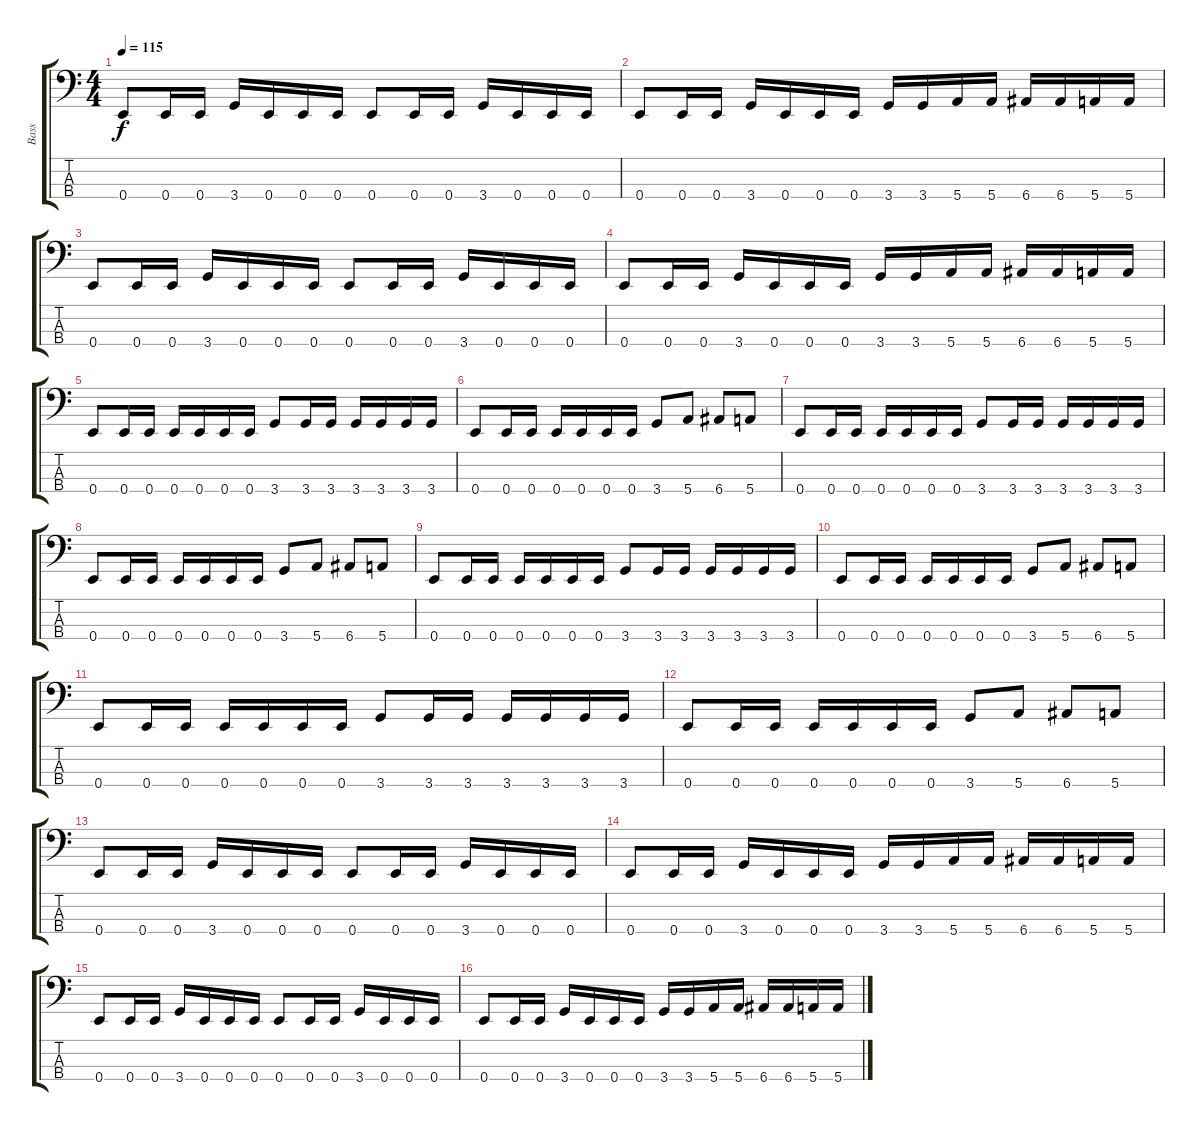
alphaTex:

\track ("Bass" "Bass") {instrument electricbassfinger}
\staff {score tabs}
\tuning (G2 D2 A1 E1) {hide}
\ts (4 4)
\tempo 115
\clef f4
\ks c
0.4.8{dy f} 0.4.16 0.4.16 3.4.16 0.4.16 0.4.16 0.4.16 0.4.8 0.4.16 0.4.16 3.4.16 0.4.16 0.4.16 0.4.16 |
0.4.8 0.4.16 0.4.16 3.4.16 0.4.16 0.4.16 0.4.16 3.4.16 3.4.16 5.4.16 5.4.16 6.4.16 6.4.16 5.4.16 5.4.16 |
0.4.8 0.4.16 0.4.16 3.4.16 0.4.16 0.4.16 0.4.16 0.4.8 0.4.16 0.4.16 3.4.16 0.4.16 0.4.16 0.4.16 |
0.4.8 0.4.16 0.4.16 3.4.16 0.4.16 0.4.16 0.4.16 3.4.16 3.4.16 5.4.16 5.4.16 6.4.16 6.4.16 5.4.16 5.4.16 |
0.4.8 0.4.16 0.4.16 0.4.16 0.4.16 0.4.16 0.4.16 3.4.8 3.4.16 3.4.16 3.4.16 3.4.16 3.4.16 3.4.16 |
0.4.8 0.4.16 0.4.16 0.4.16 0.4.16 0.4.16 0.4.16 3.4.8 5.4.8 6.4.8 5.4.8 |
0.4.8 0.4.16 0.4.16 0.4.16 0.4.16 0.4.16 0.4.16 3.4.8 3.4.16 3.4.16 3.4.16 3.4.16 3.4.16 3.4.16 |
0.4.8 0.4.16 0.4.16 0.4.16 0.4.16 0.4.16 0.4.16 3.4.8 5.4.8 6.4.8 5.4.8 |
0.4.8 0.4.16 0.4.16 0.4.16 0.4.16 0.4.16 0.4.16 3.4.8 3.4.16 3.4.16 3.4.16 3.4.16 3.4.16 3.4.16 |
0.4.8 0.4.16 0.4.16 0.4.16 0.4.16 0.4.16 0.4.16 3.4.8 5.4.8 6.4.8 5.4.8 |
0.4.8 0.4.16 0.4.16 0.4.16 0.4.16 0.4.16 0.4.16 3.4.8 3.4.16 3.4.16 3.4.16 3.4.16 3.4.16 3.4.16 |
0.4.8 0.4.16 0.4.16 0.4.16 0.4.16 0.4.16 0.4.16 3.4.8 5.4.8 6.4.8 5.4.8 |
0.4.8 0.4.16 0.4.16 3.4.16 0.4.16 0.4.16 0.4.16 0.4.8 0.4.16 0.4.16 3.4.16 0.4.16 0.4.16 0.4.16 |
0.4.8 0.4.16 0.4.16 3.4.16 0.4.16 0.4.16 0.4.16 3.4.16 3.4.16 5.4.16 5.4.16 6.4.16 6.4.16 5.4.16 5.4.16 |
0.4.8 0.4.16 0.4.16 3.4.16 0.4.16 0.4.16 0.4.16 0.4.8 0.4.16 0.4.16 3.4.16 0.4.16 0.4.16 0.4.16 |
0.4.8 0.4.16 0.4.16 3.4.16 0.4.16 0.4.16 0.4.16 3.4.16 3.4.16 5.4.16 5.4.16 6.4.16 6.4.16 5.4.16 5.4.16
